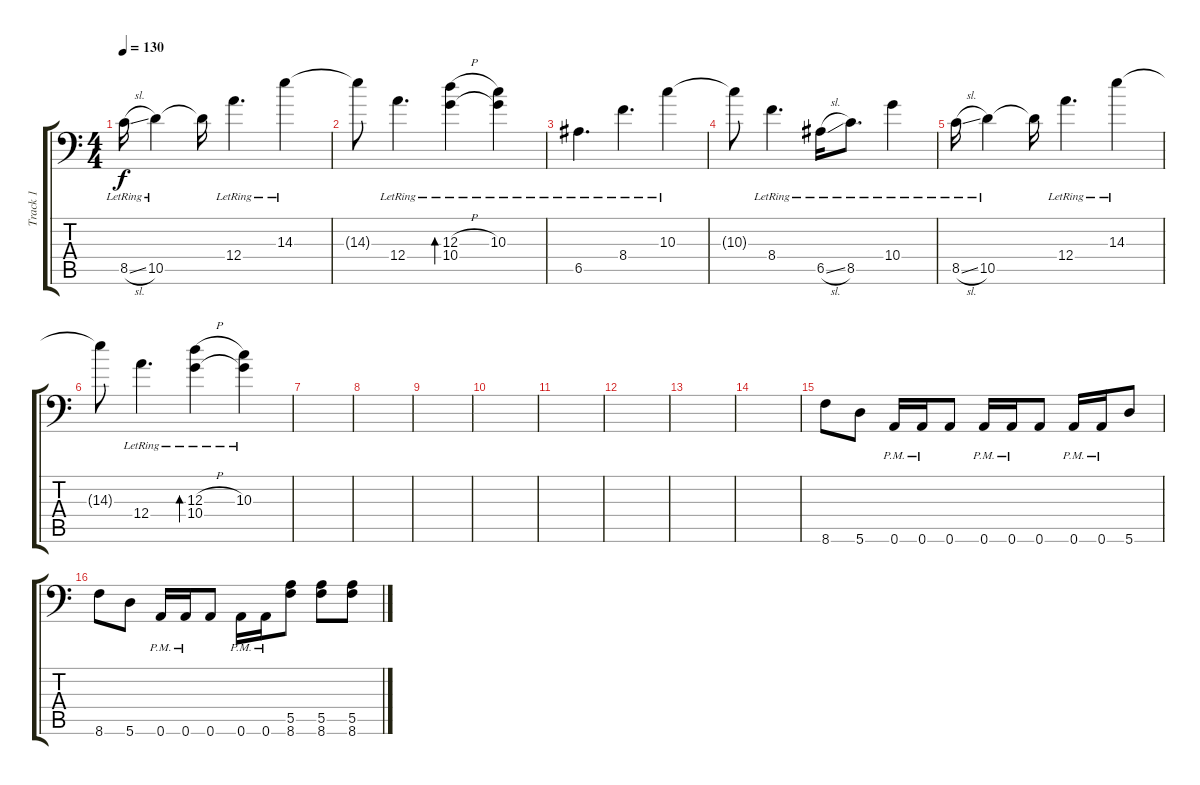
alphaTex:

\track ("Track 1" "Track 1") {instrument distortionguitar}
\staff {score tabs}
\tuning (B3 Gb3 D3 A2 E2 A1) {hide}
\ts (4 4)
\tempo 130
\clef f4
\ks c
8.5{sl lr}.16{dy f} 10.5{lr}.4 10.5{t}.16 12.4{lr}.4{d} 14.3{lr}.4 |
14.3{t}.8 12.4{lr}.4{d} (12.3{h lr} 10.4{lr}).4{bd 240} (10.3{lr} 10.4{t}).4 |
6.5{lr}.4{d} 8.4{lr}.4{d} 10.3{lr}.4 |
10.3{t}.8 8.4{lr}.4{d} 6.5{sl lr}.16 8.5{lr}.8{d} 10.4{lr}.4 |
8.5{sl lr}.16 10.5{lr}.4 10.5{t}.16 12.4{lr}.4{d} 14.3{lr}.4 |
14.3{t}.8 12.4{lr}.4{d} (12.3{h lr} 10.4{lr}).4{bd 240} (10.3{lr} 10.4{t}).4 |
|
|
|
|
|
|
|
|
8.6.8 5.6.8 0.6{pm}.16 0.6{pm}.16 0.6.8 0.6{pm}.16 0.6{pm}.16 0.6.8 0.6{pm}.16 0.6{pm}.16 5.6.8 |
8.6.8 5.6.8 0.6{pm}.16 0.6{pm}.16 0.6.8 0.6{pm}.16 0.6{pm}.16 (5.5 8.6).8 (5.5 8.6).8 (5.5 8.6).8
